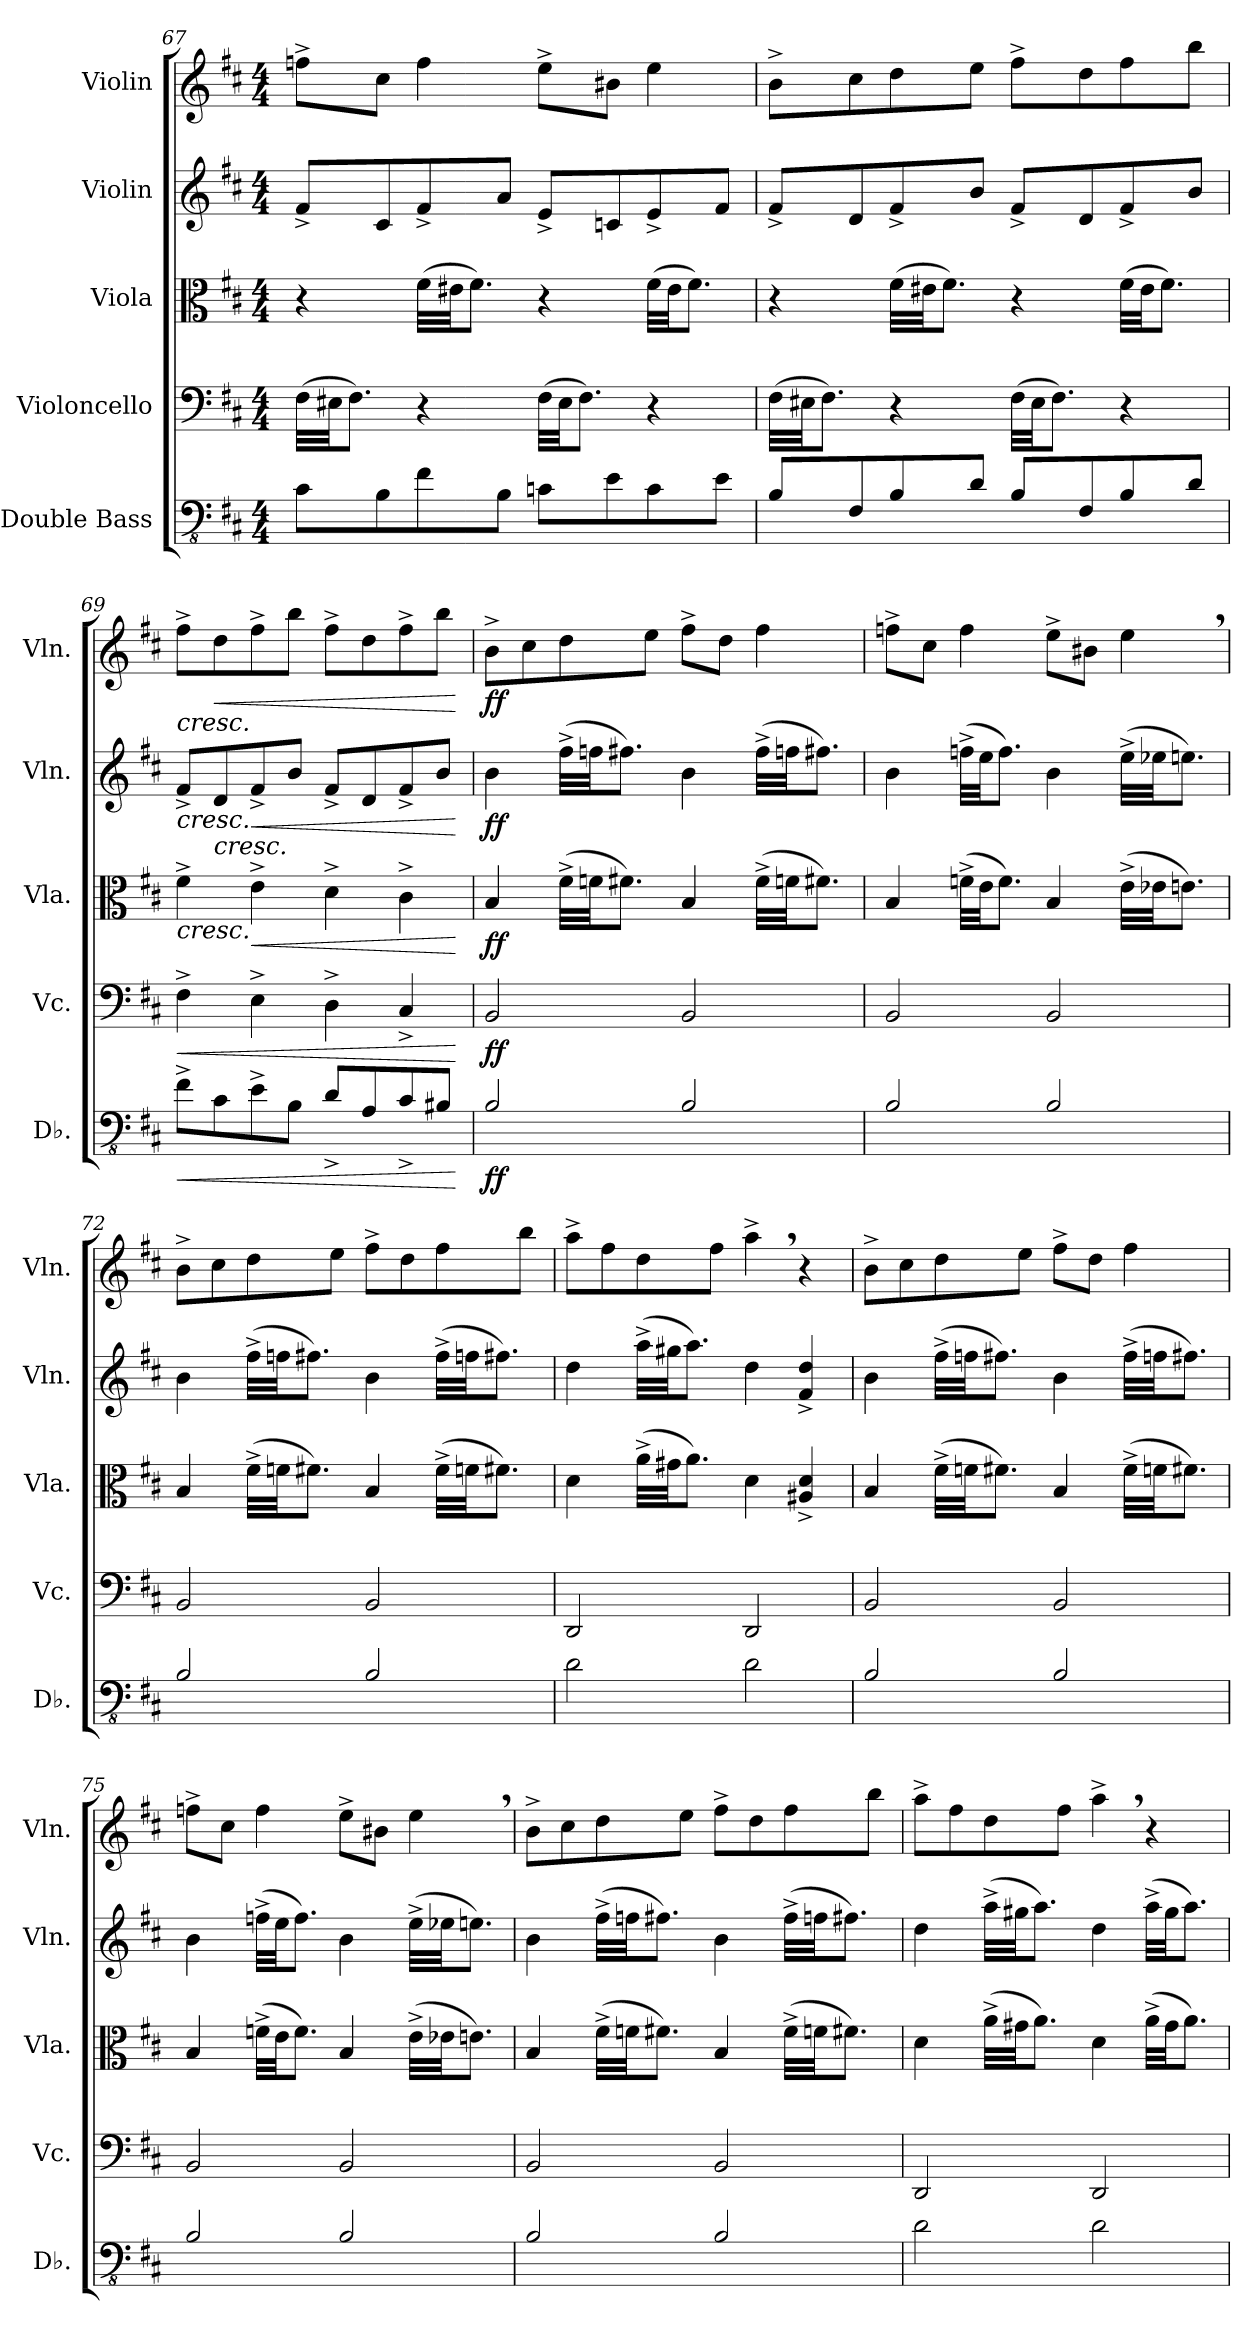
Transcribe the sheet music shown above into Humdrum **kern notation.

**kern	**dynam	**kern	**dynam	**kern	**dynam	**kern	**dynam	**kern	**dynam
*part5	*part5	*part4	*part4	*part3	*part3	*part2	*part2	*part1	*part1
*staff5	*staff5	*staff4	*staff4	*staff3	*staff3	*staff2	*staff2	*staff1	*staff1
*I"Double Bass	*	*I"Violoncello	*	*I"Viola	*	*I"Violin	*	*I"Violin	*
*I'Db.	*	*I'Vc.	*	*I'Vla.	*	*I'Vln.	*	*I'Vln.	*
!!LO:PB:g=z
*clefFv4	*	*clefF4	*	*clefC3	*	*clefG2	*	*clefG2	*
*ITrd7c12	*	*	*	*	*	*	*	*	*
*k[f#c#]	*	*k[f#c#]	*	*k[f#c#]	*	*k[f#c#]	*	*k[f#c#]	*
*M4/4	*	*M4/4	*	*M4/4	*	*M4/4	*	*M4/4	*
=67	=67	=67	=67	=67	=67	=67	=67	=67	=67
8CC#\L	.	(32F#\LLL	.	4r	.	8f#^/L	.	8ffn^\L	.
.	.	32E#X\JJ	.	.	.	.	.	.	.
.	.	8.F#\J)	.	.	.	.	.	.	.
8BBB\	.	.	.	.	.	8c#/	.	8cc#\J	.
8FF#\	.	4r	.	(32f#\LLL	.	8f#^/	.	4ff\	.
.	.	.	.	32e#X\JJ	.	.	.	.	.
.	.	.	.	8.f#\J)	.	.	.	.	.
8BBB\J	.	.	.	.	.	8a/J	.	.	.
8CCn\L	.	(32F#\LLL	.	4r	.	8e^/L	.	8ee^\L	.
.	.	32E#\JJ	.	.	.	.	.	.	.
.	.	8.F#\J)	.	.	.	.	.	.	.
8EE\	.	.	.	.	.	8cn/	.	8b#X\J	.
8CC\	.	4r	.	(32f#\LLL	.	8e^/	.	4ee\	.
.	.	.	.	32e#\JJ	.	.	.	.	.
.	.	.	.	8.f#\J)	.	.	.	.	.
8EE\J	.	.	.	.	.	8f#/J	.	.	.
=68	=68	=68	=68	=68	=68	=68	=68	=68	=68
8BBB/L	.	(32F#\LLL	.	4r	.	8f#^/L	.	8b^\L	.
.	.	32E#X\JJ	.	.	.	.	.	.	.
.	.	8.F#\J)	.	.	.	.	.	.	.
8FFF#/	.	.	.	.	.	8d/	.	8cc#\	.
8BBB/	.	4r	.	(32f#\LLL	.	8f#^/	.	8dd\	.
.	.	.	.	32e#X\JJ	.	.	.	.	.
.	.	.	.	8.f#\J)	.	.	.	.	.
8DD/J	.	.	.	.	.	8b/J	.	8ee\J	.
8BBB/L	.	(32F#\LLL	.	4r	.	8f#^/L	.	8ff#^\L	.
.	.	32E#\JJ	.	.	.	.	.	.	.
.	.	8.F#\J)	.	.	.	.	.	.	.
8FFF#/	.	.	.	.	.	8d/	.	8dd\	.
8BBB/	.	4r	.	(32f#\LLL	.	8f#^/	.	8ff#\	.
.	.	.	.	32e#\JJ	.	.	.	.	.
.	.	.	.	8.f#\J)	.	.	.	.	.
8DD/J	.	.	.	.	.	8b/J	.	8bb\J	.
=69	=69	=69	=69	=69	=69	=69	=69	=69	=69
!	!LO:HP:b	!	!LO:HP:b	!	!LO:HP:b	!	!LO:HP:b	!	!LO:HP:b
8FF#^\L	<	4F#^\	<	4f#^\	<	8f#^/L	<	8ff#^\L	<
!	!	!	!	!	!	!	!LO:HP:b	!	!LO:HP:b
8CC#\	.	.	.	.	.	8d/	<	8dd\	<
!	!	!	!	!	!LO:HP:b	!	!LO:HP:b	!	!
8EE^\	.	4E^\	.	4e^\	<	8f#^/	<	8ff#^\	.
8BBB\J	.	.	.	.	.	8b/J	.	8bb\J	.
8DD^/L	.	4D^\	.	4d^\	.	8f#^/L	.	8ff#^\L	.
8AAA/	.	.	.	.	.	8d/	.	8dd\	.
8CC#^/	.	4C#^/	.	4c#^\	.	8f#^/	.	8ff#^\	.
8BBB#X/J	.	.	.	.	.	8b/J	.	8bb\J	.
.	[	.	[	.	[ [	.	[ [ [	.	[ [
!!LO:LB:g=z
=70	=70	=70	=70	=70	=70	=70	=70	=70	=70
*	*	*	*	*	*	*	*	*MM160	*
!	!LO:DY:b	!	!LO:DY:b	!	!LO:DY:b	!	!LO:DY:b	!	!LO:DY:b
2BBB/	ff	2BB/	ff	4B/	ff	4b\	ff	8b^\L	ff
.	.	.	.	.	.	.	.	8cc#\	.
.	.	.	.	(32f#^\LLL	.	(32ff#^\LLL	.	8dd\	.
.	.	.	.	32fn\JJ	.	32ffn\JJ	.	.	.
.	.	.	.	8.f#X\J)	.	8.ff#X\J)	.	.	.
.	.	.	.	.	.	.	.	8ee\J	.
2BBB/	.	2BB/	.	4B/	.	4b\	.	8ff#^\L	.
.	.	.	.	.	.	.	.	8dd\J	.
.	.	.	.	(32f#^\LLL	.	(32ff#^\LLL	.	4ff#\	.
.	.	.	.	32fn\JJ	.	32ffn\JJ	.	.	.
.	.	.	.	8.f#X\J)	.	8.ff#X\J)	.	.	.
=71	=71	=71	=71	=71	=71	=71	=71	=71	=71
2BBB/	.	2BB/	.	4B/	.	4b\	.	8ffn^\L	.
.	.	.	.	.	.	.	.	8cc#\J	.
.	.	.	.	(32fn^\LLL	.	(32ffn^\LLL	.	4ff\	.
.	.	.	.	32e\JJ	.	32ee\JJ	.	.	.
.	.	.	.	8.f\J)	.	8.ff\J)	.	.	.
2BBB/	.	2BB/	.	4B/	.	4b\	.	8ee^\L	.
.	.	.	.	.	.	.	.	8b#X\J	.
.	.	.	.	(32e^\LLL	.	(32ee^\LLL	.	4ee,\	.
.	.	.	.	32e-X\JJ	.	32ee-X\JJ	.	.	.
.	.	.	.	8.en\J)	.	8.een\J)	.	.	.
=72	=72	=72	=72	=72	=72	=72	=72	=72	=72
2BBB/	.	2BB/	.	4B/	.	4b\	.	8b^\L	.
.	.	.	.	.	.	.	.	8cc#\	.
.	.	.	.	(32f#^\LLL	.	(32ff#^\LLL	.	8dd\	.
.	.	.	.	32fn\JJ	.	32ffn\JJ	.	.	.
.	.	.	.	8.f#X\J)	.	8.ff#X\J)	.	.	.
.	.	.	.	.	.	.	.	8ee\J	.
2BBB/	.	2BB/	.	4B/	.	4b\	.	8ff#^\L	.
.	.	.	.	.	.	.	.	8dd\	.
.	.	.	.	(32f#^\LLL	.	(32ff#^\LLL	.	8ff#\	.
.	.	.	.	32fn\JJ	.	32ffn\JJ	.	.	.
.	.	.	.	8.f#X\J)	.	8.ff#X\J)	.	.	.
.	.	.	.	.	.	.	.	8bb\J	.
!!LO:PB:g=z
=73	=73	=73	=73	=73	=73	=73	=73	=73	=73
2DD\	.	2DD/	.	4d\	.	4dd\	.	8aa^\L	.
.	.	.	.	.	.	.	.	8ff#\	.
.	.	.	.	(32a^\LLL	.	(32aa^\LLL	.	8dd\	.
.	.	.	.	32g#X\JJ	.	32gg#X\JJ	.	.	.
.	.	.	.	8.a\J)	.	8.aa\J)	.	.	.
.	.	.	.	.	.	.	.	8ff#\J	.
2DD\	.	2DD/	.	4d\	.	4dd\	.	4aa^,\	.
.	.	.	.	4A#X/^ 4d/^	.	4f#/^ 4dd/^	.	4r	.
=74	=74	=74	=74	=74	=74	=74	=74	=74	=74
2BBB/	.	2BB/	.	4B/	.	4b\	.	8b^\L	.
.	.	.	.	.	.	.	.	8cc#\	.
.	.	.	.	(32f#^\LLL	.	(32ff#^\LLL	.	8dd\	.
.	.	.	.	32fn\JJ	.	32ffn\JJ	.	.	.
.	.	.	.	8.f#X\J)	.	8.ff#X\J)	.	.	.
.	.	.	.	.	.	.	.	8ee\J	.
2BBB/	.	2BB/	.	4B/	.	4b\	.	8ff#^\L	.
.	.	.	.	.	.	.	.	8dd\J	.
.	.	.	.	(32f#^\LLL	.	(32ff#^\LLL	.	4ff#\	.
.	.	.	.	32fn\JJ	.	32ffn\JJ	.	.	.
.	.	.	.	8.f#X\J)	.	8.ff#X\J)	.	.	.
=75	=75	=75	=75	=75	=75	=75	=75	=75	=75
2BBB/	.	2BB/	.	4B/	.	4b\	.	8ffn^\L	.
.	.	.	.	.	.	.	.	8cc#\J	.
.	.	.	.	(32fn^\LLL	.	(32ffn^\LLL	.	4ff\	.
.	.	.	.	32e\JJ	.	32ee\JJ	.	.	.
.	.	.	.	8.f\J)	.	8.ff\J)	.	.	.
2BBB/	.	2BB/	.	4B/	.	4b\	.	8ee^\L	.
.	.	.	.	.	.	.	.	8b#X\J	.
.	.	.	.	(32e^\LLL	.	(32ee^\LLL	.	4ee,\	.
.	.	.	.	32e-X\JJ	.	32ee-X\JJ	.	.	.
.	.	.	.	8.en\J)	.	8.een\J)	.	.	.
!!LO:LB:g=z
=76	=76	=76	=76	=76	=76	=76	=76	=76	=76
2BBB/	.	2BB/	.	4B/	.	4b\	.	8b^\L	.
.	.	.	.	.	.	.	.	8cc#\	.
.	.	.	.	(32f#^\LLL	.	(32ff#^\LLL	.	8dd\	.
.	.	.	.	32fn\JJ	.	32ffn\JJ	.	.	.
.	.	.	.	8.f#X\J)	.	8.ff#X\J)	.	.	.
.	.	.	.	.	.	.	.	8ee\J	.
2BBB/	.	2BB/	.	4B/	.	4b\	.	8ff#^\L	.
.	.	.	.	.	.	.	.	8dd\	.
.	.	.	.	(32f#^\LLL	.	(32ff#^\LLL	.	8ff#\	.
.	.	.	.	32fn\JJ	.	32ffn\JJ	.	.	.
.	.	.	.	8.f#X\J)	.	8.ff#X\J)	.	.	.
.	.	.	.	.	.	.	.	8bb\J	.
=77	=77	=77	=77	=77	=77	=77	=77	=77	=77
2DD\	.	2DD/	.	4d\	.	4dd\	.	8aa^\L	.
.	.	.	.	.	.	.	.	8ff#\	.
.	.	.	.	(32a^\LLL	.	(32aa^\LLL	.	8dd\	.
.	.	.	.	32g#X\JJ	.	32gg#X\JJ	.	.	.
.	.	.	.	8.a\J)	.	8.aa\J)	.	.	.
.	.	.	.	.	.	.	.	8ff#\J	.
2DD\	.	2DD/	.	4d\	.	4dd\	.	4aa^,\	.
.	.	.	.	(32a^\LLL	.	(32aa^\LLL	.	4r	.
.	.	.	.	32g#\JJ	.	32gg#\JJ	.	.	.
.	.	.	.	8.a\J)	.	8.aa\J)	.	.	.
=	=	=	=	=	=	=	=	=	=
*-	*-	*-	*-	*-	*-	*-	*-	*-	*-
